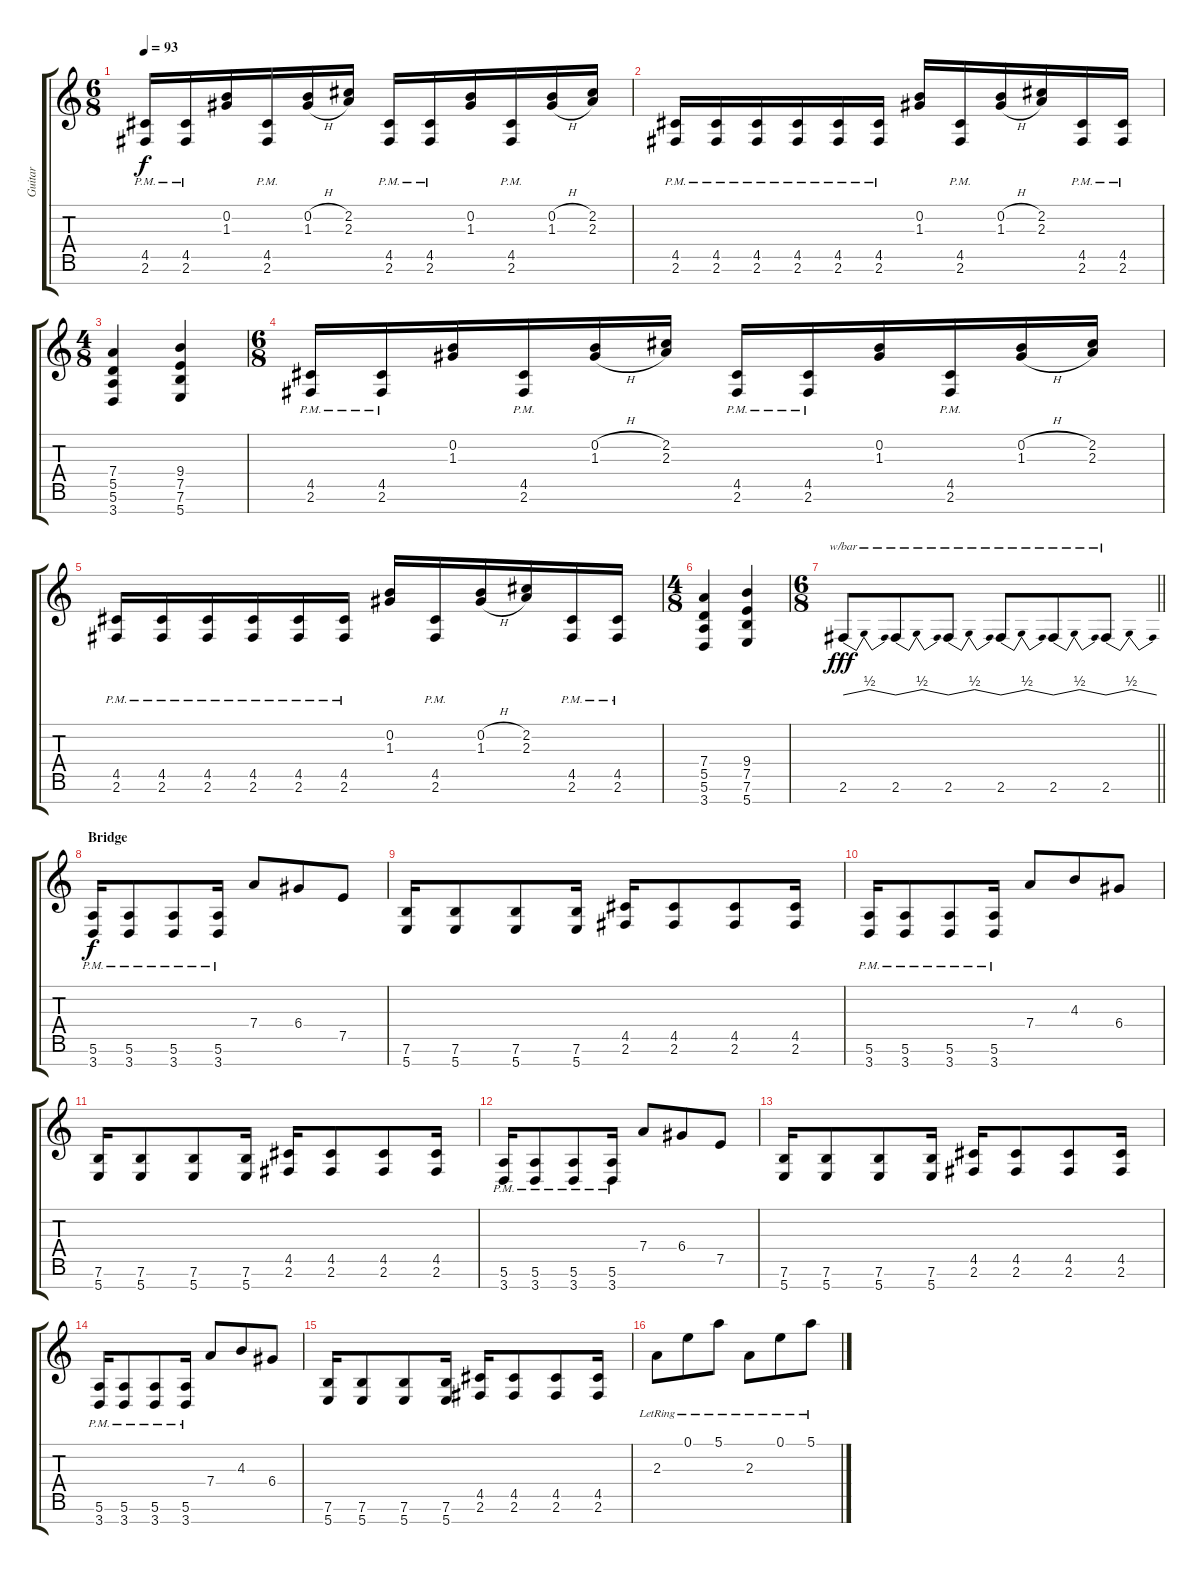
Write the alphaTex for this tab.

\track ("Guitar" "Guitar") {instrument distortionguitar}
\staff {score tabs}
\tuning (E4 B3 G3 D3 A2 E2 B1) {hide}
\ts (6 8)
\tempo 93
\clef g2
\ks c
(4.5{pm} 2.6{pm}).16{dy f} (4.5{pm} 2.6{pm}).16 (0.2 1.3).16 (4.5{pm} 2.6{pm}).16 (0.2{h} 1.3{h}).16 (2.2 2.3).16 (4.5{pm} 2.6{pm}).16 (4.5{pm} 2.6{pm}).16 (0.2 1.3).16 (4.5{pm} 2.6{pm}).16 (0.2{h} 1.3{h}).16 (2.2 2.3).16 |
(4.5{pm} 2.6{pm}).16 (4.5{pm} 2.6{pm}).16 (4.5{pm} 2.6{pm}).16 (4.5{pm} 2.6{pm}).16 (4.5{pm} 2.6{pm}).16 (4.5{pm} 2.6{pm}).16 (0.2 1.3).16 (4.5{pm} 2.6{pm}).16 (0.2{h} 1.3{h}).16 (2.2 2.3).16 (4.5{pm} 2.6{pm}).16 (4.5{pm} 2.6{pm}).16 |
\ts (4 8)
(7.4 5.5 5.6 3.7).4 (9.4 7.5 7.6 5.7).4 |
\ts (6 8)
(4.5{pm} 2.6{pm}).16 (4.5{pm} 2.6{pm}).16 (0.2 1.3).16 (4.5{pm} 2.6{pm}).16 (0.2{h} 1.3{h}).16 (2.2 2.3).16 (4.5{pm} 2.6{pm}).16 (4.5{pm} 2.6{pm}).16 (0.2 1.3).16 (4.5{pm} 2.6{pm}).16 (0.2{h} 1.3{h}).16 (2.2 2.3).16 |
(4.5{pm} 2.6{pm}).16 (4.5{pm} 2.6{pm}).16 (4.5{pm} 2.6{pm}).16 (4.5{pm} 2.6{pm}).16 (4.5{pm} 2.6{pm}).16 (4.5{pm} 2.6{pm}).16 (0.2 1.3).16 (4.5{pm} 2.6{pm}).16 (0.2{h} 1.3{h}).16 (2.2 2.3).16 (4.5{pm} 2.6{pm}).16 (4.5{pm} 2.6{pm}).16 |
\ts (4 8)
(7.4 5.5 5.6 3.7).4 (9.4 7.5 7.6 5.7).4 |
\ts (6 8)
\barLineRight lightlight
2.6.8{tbe (dip default 0 0 30 2 60 0) dy fff} 2.6.8{tbe (dip default 0 0 30 2 60 0)} 2.6.8{tbe (dip default 0 0 30 2 60 0)} 2.6.8{tbe (dip default 0 0 30 2 60 0)} 2.6.8{tbe (dip default 0 0 30 2 60 0)} 2.6.8{tbe (dip default 0 0 30 2 60 0)} |
\section ("" "Bridge")
(5.6{pm} 3.7{pm}).16{dy f} (5.6{pm} 3.7{pm}).8 (5.6{pm} 3.7{pm}).8 (5.6{pm} 3.7{pm}).16 7.4.8 6.4.8 7.5.8 |
(7.6 5.7).16 (7.6 5.7).8 (7.6 5.7).8 (7.6 5.7).16 (4.5 2.6).16 (4.5 2.6).8 (4.5 2.6).8 (4.5 2.6).16 |
(5.6{pm} 3.7{pm}).16 (5.6{pm} 3.7{pm}).8 (5.6{pm} 3.7{pm}).8 (5.6{pm} 3.7{pm}).16 7.4.8 4.3.8 6.4.8 |
(7.6 5.7).16 (7.6 5.7).8 (7.6 5.7).8 (7.6 5.7).16 (4.5 2.6).16 (4.5 2.6).8 (4.5 2.6).8 (4.5 2.6).16 |
(5.6{pm} 3.7{pm}).16 (5.6{pm} 3.7{pm}).8 (5.6{pm} 3.7{pm}).8 (5.6{pm} 3.7{pm}).16 7.4.8 6.4.8 7.5.8 |
(7.6 5.7).16 (7.6 5.7).8 (7.6 5.7).8 (7.6 5.7).16 (4.5 2.6).16 (4.5 2.6).8 (4.5 2.6).8 (4.5 2.6).16 |
(5.6{pm} 3.7{pm}).16 (5.6{pm} 3.7{pm}).8 (5.6{pm} 3.7{pm}).8 (5.6{pm} 3.7{pm}).16 7.4.8 4.3.8 6.4.8 |
(7.6 5.7).16 (7.6 5.7).8 (7.6 5.7).8 (7.6 5.7).16 (4.5 2.6).16 (4.5 2.6).8 (4.5 2.6).8 (4.5 2.6).16 |
2.3{lr}.8{volume 10 balance 8 instrument electricguitarclean} 0.1{lr}.8 5.1{lr}.8 2.3{lr}.8 0.1{lr}.8 5.1{lr}.8
